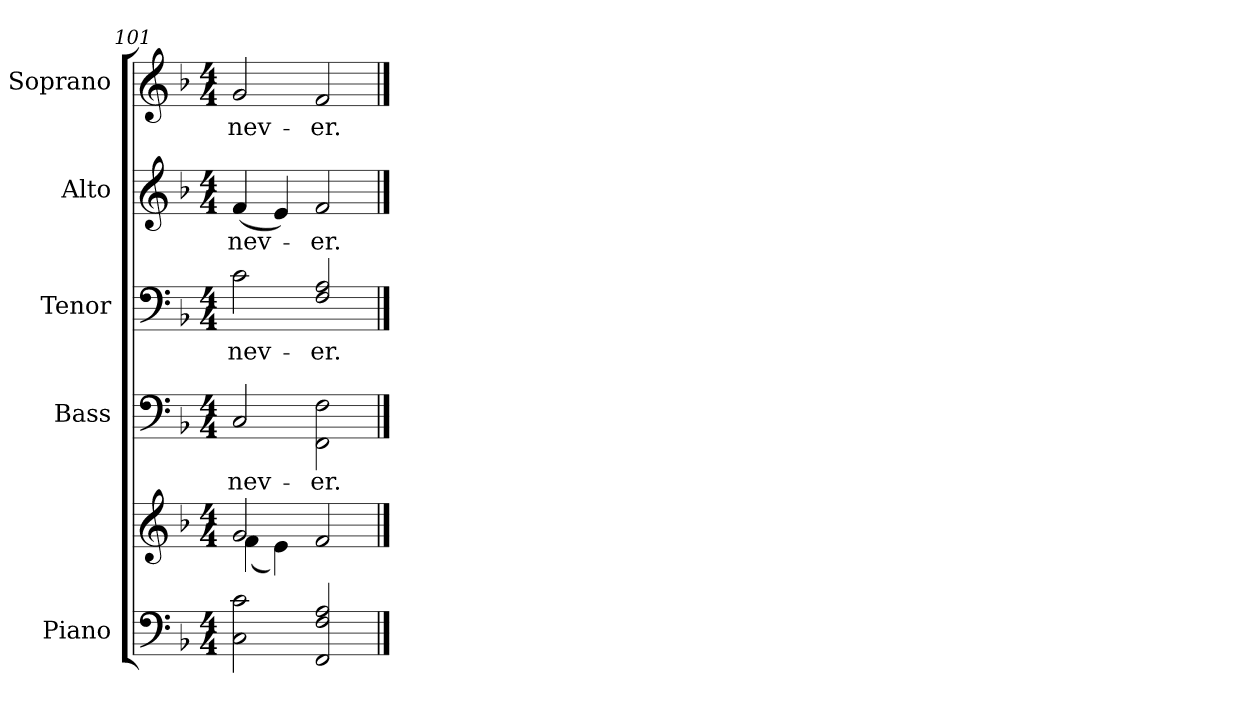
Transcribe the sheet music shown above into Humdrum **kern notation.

**kern	**kern	**kern	**text	**kern	**text	**kern	**text	**kern	**text
*part5	*part5	*part4	*part4	*part3	*part3	*part2	*part2	*part1	*part1
*staff6	*staff5	*staff4	*staff4	*staff3	*staff3	*staff2	*staff2	*staff1	*staff1
*I"Piano	*	*I"Bass	*	*I"Tenor	*	*I"Alto	*	*I"Soprano	*
*I'Pno.	*	*I'B.	*	*I'T.	*	*I'A.	*	*I'S.	*
*clefF4	*clefG2	*clefF4	*	*clefF4	*	*clefG2	*	*clefG2	*
*k[b-]	*k[b-]	*k[b-]	*	*k[b-]	*	*k[b-]	*	*k[b-]	*
*F:	*F:	*F:	*	*F:	*	*F:	*	*F:	*
*M4/4	*M4/4	*M4/4	*	*M4/4	*	*M4/4	*	*M4/4	*
=101	=101	=101	=101	=101	=101	=101	=101	=101	=101
*	*^	*	*	*	*	*	*	*	*
!	!	!	!	!LO:LY:b:color=#000000	!	!	!	!	!	!
!	!	!	!	!	!	!LO:LY:b:color=#000000	!	!	!	!
!	!	!	!	!	!	!	!	!LO:LY:b:color=#000000	!	!
!	!	!	!	!	!	!	!	!	!	!LO:LY:b:color=#000000
2Ci\ 2ci	2gi/	(4fi\	2Ci/	nev-	2ci\	nev-	(4fi/	nev-	2gi/	nev-
.	.	4ei\)	.	.	.	.	4ei/)	.	.	.
!	!	!	!	!LO:LY:b:color=#000000	!	!	!	!	!	!
!	!	!	!	!	!	!LO:LY:b:color=#000000	!	!	!	!
!	!	!	!	!	!	!	!	!LO:LY:b:color=#000000	!	!
!	!	!	!	!	!	!	!	!	!	!LO:LY:b:color=#000000
2FFi/ 2Fi 2Ai	2fi/	2ryy	2FFi\ 2Fi	-er.	2Fi/ 2Ai	-er.	2fi/	-er.	2fi/	-er.
*	*v	*v	*	*	*	*	*	*	*	*
==	==	==	==	==	==	==	==	==	==
*-	*-	*-	*-	*-	*-	*-	*-	*-	*-
